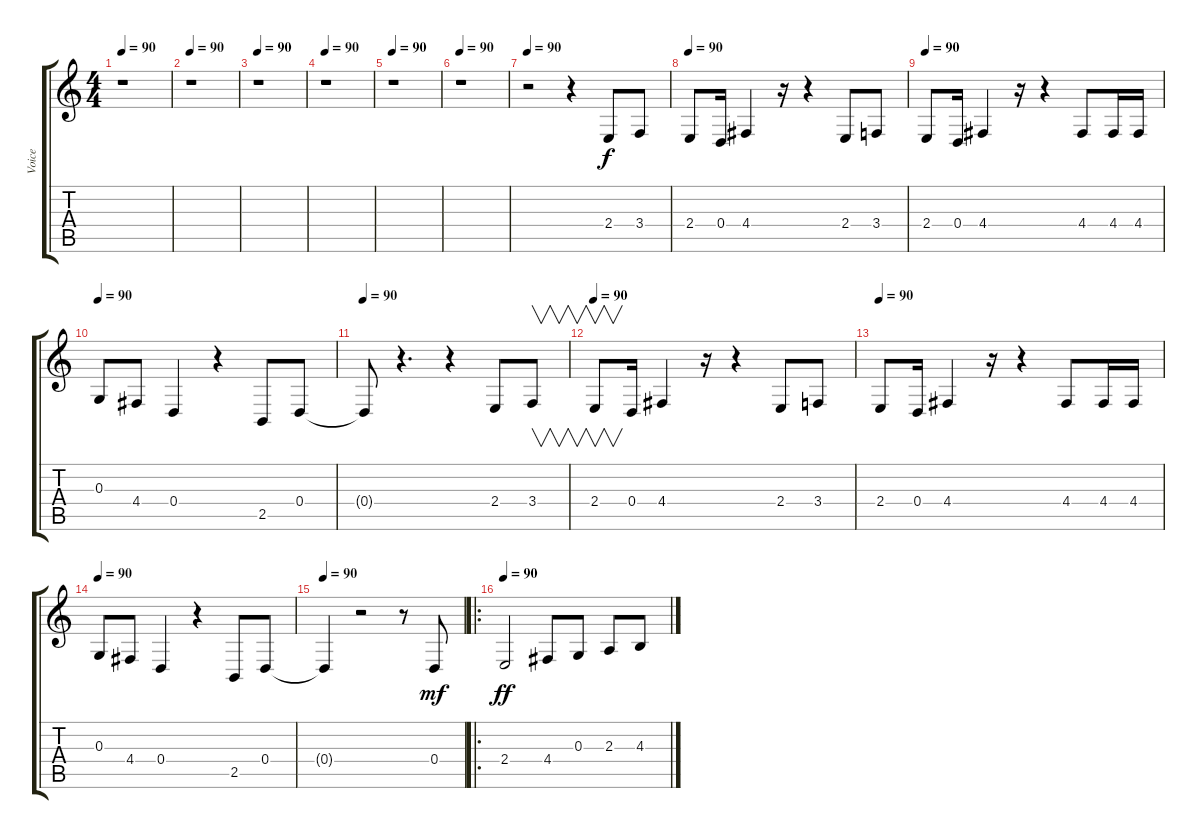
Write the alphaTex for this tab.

\track ("Voice" "Voice") {instrument bassoon}
\staff {score tabs}
\tuning (E4 B3 G3 D3 A2 E2) {hide}
\ts (4 4)
\tempo 90
\clef g2
\ks c
r.1{dy f} |
\tempo 90
r.1 |
\tempo 90
r.1 |
\tempo 90
r.1 |
\tempo 90
r.1 |
\tempo 90
r.1 |
\tempo 90
r.2 r.4 2.4.8 3.4.8 |
\tempo 90
2.4.8 0.4.16 4.4.4 r.16 r.4 2.4.8 3.4.8 |
\tempo 90
2.4.8 0.4.16 4.4.4 r.16 r.4 4.4.8 4.4.16 4.4.16 |
\tempo 90
0.3.8 4.4.8 0.4.4 r.4 2.5.8 0.4.8 |
\tempo 90
0.4{t}.8 r.4{d} r.4 2.4.8 3.4.8{v} |
\tempo 90
2.4.8{v} 0.4.16 4.4.4 r.16 r.4 2.4.8 3.4.8 |
\tempo 90
2.4.8 0.4.16 4.4.4 r.16 r.4 4.4.8 4.4.16 4.4.16 |
\tempo 90
0.3.8 4.4.8 0.4.4 r.4 2.5.8 0.4.8 |
\tempo 90
0.4{t}.4 r.2 r.8 0.4.8{dy mf} |
\ro
\tempo 90
2.4.2{dy ff} 4.4.8 0.3.8 2.3.8 4.3.8
